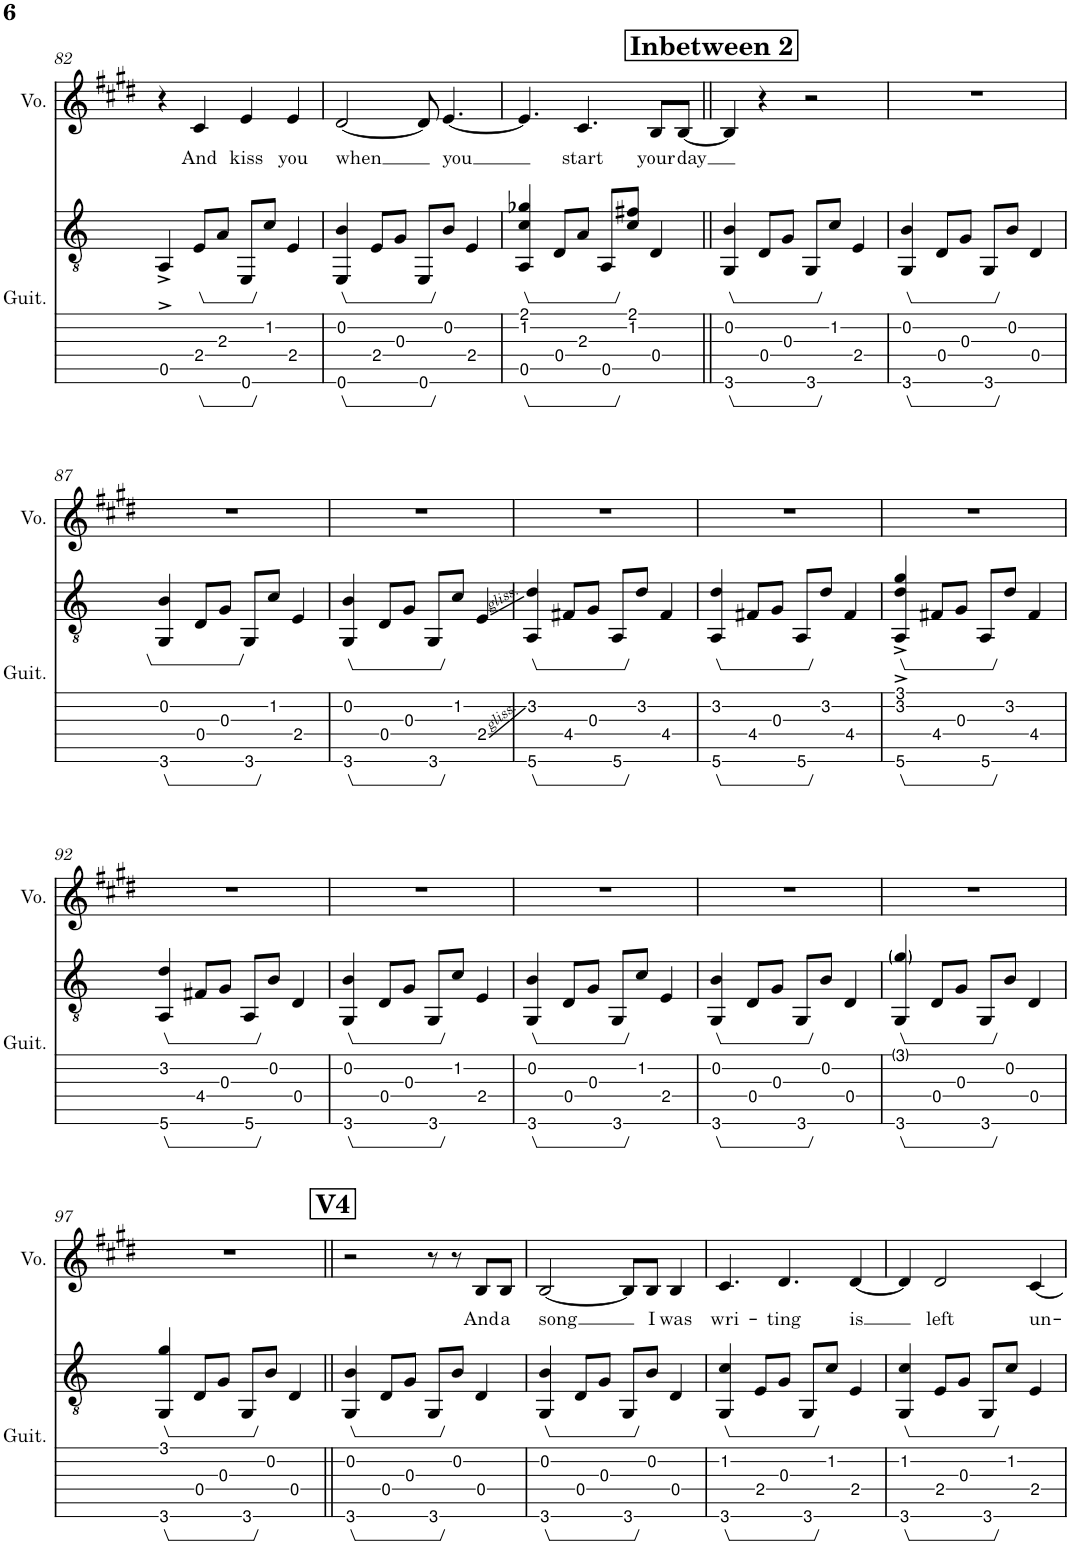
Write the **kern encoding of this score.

**kern	**kern	**kern	**text
*part2	*part2	*part1	*part1
*staff3	*staff2	*staff1	*staff1
*I"Guitar	*	*I"Voice	*
*I'Guit.	*	*I'Vo.	*
!!LO:PB:g=z
*	*clefGv2	*clefG2	*
*Trd-2c-4	*Trd-2c-4	*	*
*k[]	*k[]	*k[f#c#g#d#]	*
*M4/4	*M4/4	*M4/4	*
=82	=82	=82	=82
4AA^	4AA^/	4r	.
!	!	!	!LO:LY:b
8EL	8E/L	4c#/	And
8AJ	8A/J	.	.
!	!	!	!LO:LY:b
8EEL	8EE/L	4e/	kiss
8cJ	8c/J	.	.
!	!	!	!LO:LY:b
4E	4E/	4e/	you
=83	=83	=83	=83
!	!	!	!LO:LY:b
4EE 4B	4EE/ 4B/	[2d#/	when
8EL	8E/L	.	.
8GJ	8G/J	.	.
8EEL	8EE/L	8d#/]	.
!	!	!	!LO:LY:b
8BJ	8B/J	[4.e/	you
4E	4E/	.	.
=84	=84	=84	=84
4AA 4c 4g-X	4AA/ 4c/ 4g-X/	4.e/]	.
8DL	8D/L	.	.
!	!	!	!LO:LY:b
8AJ	8A/J	4.c#/	start
8AAL	8AA/L	.	.
8c\ 8f#X\J	8c/ 8f#X/J	.	.
!	!	!	!LO:LY:b
4D	4D/	8B/L	your
!	!	!	!LO:LY:b
.	.	[8B/J	day
!!LO:REH:place=s1:a:B:cj:fs=14:t=Inbetween 2
=85||	=85||	=85||	=85||
4GG 4B	4GG/ 4B/	4B/]	.
8DL	8D/L	4r	.
8GJ	8G/J	.	.
8GGL	8GG/L	2r	.
8cJ	8c/J	.	.
4E	4E/	.	.
=86	=86	=86	=86
4GG 4B	4GG/ 4B/	1r	.
8DL	8D/L	.	.
8GJ	8G/J	.	.
8GGL	8GG/L	.	.
8BJ	8B/J	.	.
4D	4D/	.	.
!!LO:LB:g=z
=87	=87	=87	=87
4GG 4B	4GG/ 4B/	1r	.
8DL	8D/L	.	.
8GJ	8G/J	.	.
8GGL	8GG/L	.	.
8cJ	8c/J	.	.
4E	4E/	.	.
=88	=88	=88	=88
4GG 4B	4GG/ 4B/	1r	.
8DL	8D/L	.	.
8GJ	8G/J	.	.
8GGL	8GG/L	.	.
8cJ	8c/J	.	.
4E	4E/	.	.
=89	=89	=89	=89
4AA 4d	4AA/ 4d/	1r	.
8F#XL	8F#X/L	.	.
8GJ	8G/J	.	.
8AAL	8AA/L	.	.
8dJ	8d/J	.	.
4F#	4F#/	.	.
=90	=90	=90	=90
4AA 4d	4AA/ 4d/	1r	.
8F#XL	8F#X/L	.	.
8GJ	8G/J	.	.
8AAL	8AA/L	.	.
8dJ	8d/J	.	.
4F#	4F#/	.	.
=91	=91	=91	=91
4AA^ 4d^ 4g^	4AA/^ 4d/^ 4g/^	1r	.
8F#XL	8F#X/L	.	.
8GJ	8G/J	.	.
8AAL	8AA/L	.	.
8dJ	8d/J	.	.
4F#	4F#/	.	.
!!LO:LB:g=z
=92	=92	=92	=92
4AA 4d	4AA/ 4d/	1r	.
8F#XL	8F#X/L	.	.
8GJ	8G/J	.	.
8AAL	8AA/L	.	.
8BJ	8B/J	.	.
4D	4D/	.	.
=93	=93	=93	=93
4GG 4B	4GG/ 4B/	1r	.
8DL	8D/L	.	.
8GJ	8G/J	.	.
8GGL	8GG/L	.	.
8cJ	8c/J	.	.
4E	4E/	.	.
=94	=94	=94	=94
4GG 4B	4GG/ 4B/	1r	.
8DL	8D/L	.	.
8GJ	8G/J	.	.
8GGL	8GG/L	.	.
8cJ	8c/J	.	.
4E	4E/	.	.
=95	=95	=95	=95
4GG 4B	4GG/ 4B/	1r	.
8DL	8D/L	.	.
8GJ	8G/J	.	.
8GGL	8GG/L	.	.
8BJ	8B/J	.	.
4D	4D/	.	.
=96	=96	=96	=96
4GG 4g	4GG/ 4g/	1r	.
8DL	8D/L	.	.
8GJ	8G/J	.	.
8GGL	8GG/L	.	.
8BJ	8B/J	.	.
4D	4D/	.	.
!!LO:LB:g=z
=97	=97	=97	=97
4GG 4g	4GG/ 4g/	1r	.
8DL	8D/L	.	.
8GJ	8G/J	.	.
8GGL	8GG/L	.	.
8BJ	8B/J	.	.
4D	4D/	.	.
!!LO:REH:place=s1:a:B:cj:fs=14:t=V4
=98||	=98||	=98||	=98||
4GG 4B	4GG/ 4B/	2r	.
8DL	8D/L	.	.
8GJ	8G/J	.	.
8GGL	8GG/L	8r	.
8BJ	8B/J	8r	.
!	!	!	!LO:LY:b
4D	4D/	8B/L	And
!	!	!	!LO:LY:b
.	.	8B/J	a
=99	=99	=99	=99
!	!	!	!LO:LY:b
4GG 4B	4GG/ 4B/	[2B/	song
8DL	8D/L	.	.
8GJ	8G/J	.	.
8GGL	8GG/L	8B/L]	.
!	!	!	!LO:LY:b
8BJ	8B/J	8B/J	I
!	!	!	!LO:LY:b
4D	4D/	4B/	was
=100	=100	=100	=100
!	!	!	!LO:LY:b
4GG 4c	4GG/ 4c/	4.c#/	wri-
8EL	8E/L	.	.
!	!	!	!LO:LY:b
8GJ	8G/J	4.d#/	-ting
8GGL	8GG/L	.	.
8cJ	8c/J	.	.
!	!	!	!LO:LY:b
4E	4E/	[4d#/	is
=101	=101	=101	=101
4GG 4c	4GG/ 4c/	4d#/]	.
!	!	!	!LO:LY:b
8EL	8E/L	2d#/	left
8GJ	8G/J	.	.
8GGL	8GG/L	.	.
8cJ	8c/J	.	.
!	!	!	!LO:LY:b
4E	4E/	[4c#/	un-
=	=	=	=
*-	*-	*-	*-
